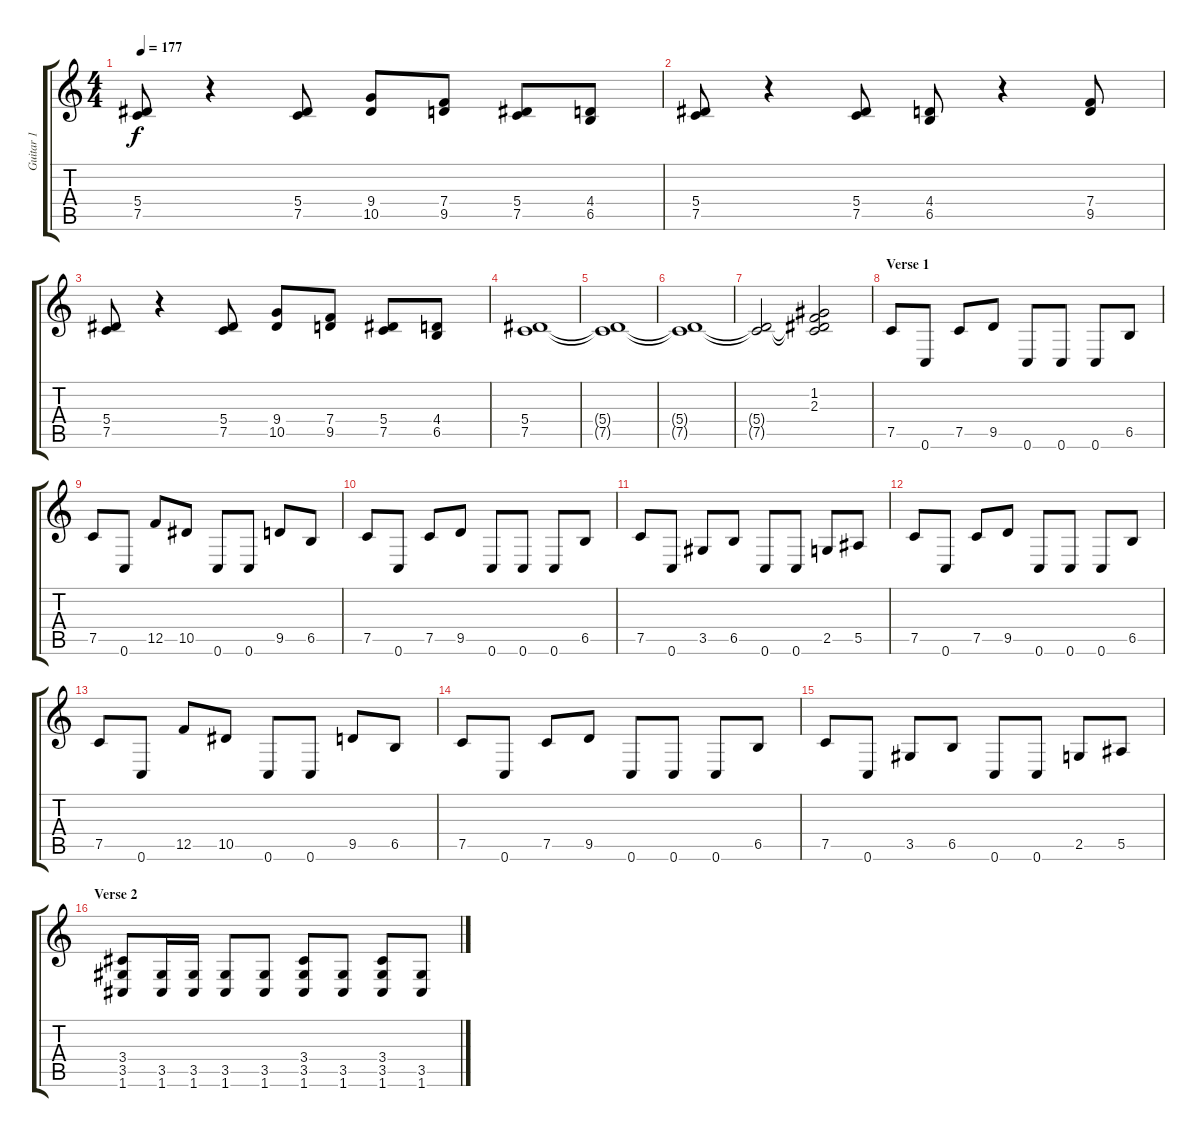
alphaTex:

\track ("Guitar 1" "Guitar 1") {instrument distortionguitar}
\staff {score tabs}
\tuning (C4 G3 Eb3 Bb2 F2 C2) {hide}
\ts (4 4)
\tempo 177
\clef g2
\ks c
(5.4 7.5).8{dy f} r.4 (5.4 7.5).8 (9.4 10.5).8 (7.4 9.5).8 (5.4 7.5).8 (4.4 6.5).8 |
(5.4 7.5).8 r.4 (5.4 7.5).8 (4.4 6.5).8 r.4 (7.4 9.5).8 |
(5.4 7.5).8 r.4 (5.4 7.5).8 (9.4 10.5).8 (7.4 9.5).8 (5.4 7.5).8 (4.4 6.5).8 |
(5.4 7.5).1 |
(5.4{t} 7.5{t}).1 |
(5.4{t} 7.5{t}).1 |
(5.4{t} 7.5{t}).2 (1.2 2.3 5.4{t} 7.5{t}).2{instrument guitarfretnoise} |
\section ("" "Verse 1")
7.5.8{instrument distortionguitar} 0.6.8 7.5.8 9.5.8 0.6.8 0.6.8 0.6.8 6.5.8 |
7.5.8 0.6.8 12.5.8 10.5.8 0.6.8 0.6.8 9.5.8 6.5.8 |
7.5.8 0.6.8 7.5.8 9.5.8 0.6.8 0.6.8 0.6.8 6.5.8 |
7.5.8 0.6.8 3.5.8 6.5.8 0.6.8 0.6.8 2.5.8 5.5.8 |
7.5.8 0.6.8 7.5.8 9.5.8 0.6.8 0.6.8 0.6.8 6.5.8 |
7.5.8 0.6.8 12.5.8 10.5.8 0.6.8 0.6.8 9.5.8 6.5.8 |
7.5.8 0.6.8 7.5.8 9.5.8 0.6.8 0.6.8 0.6.8 6.5.8 |
7.5.8 0.6.8 3.5.8 6.5.8 0.6.8 0.6.8 2.5.8 5.5.8 |
\section ("" "Verse 2")
(3.4 3.5 1.6).8 (3.5 1.6).16 (3.5 1.6).16 (3.5 1.6).8 (3.5 1.6).8 (3.4 3.5 1.6).8 (3.5 1.6).8 (3.4 3.5 1.6).8 (3.5 1.6).8
